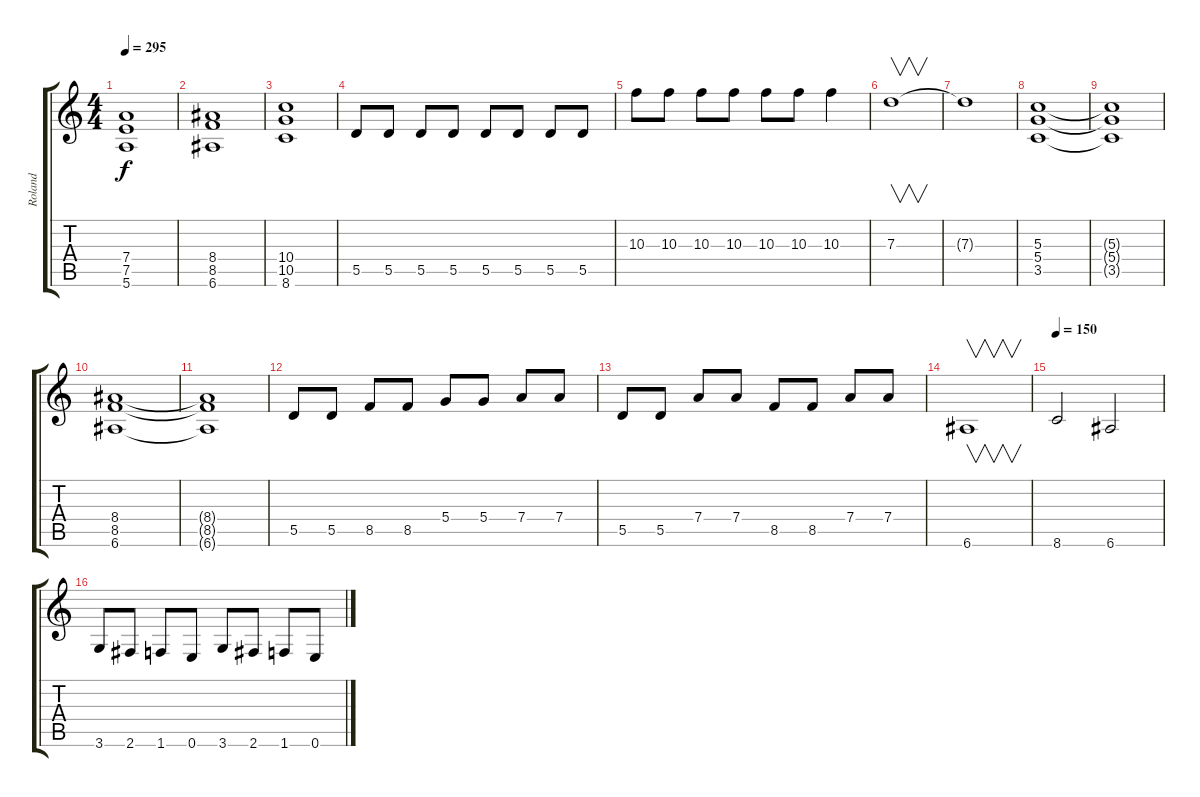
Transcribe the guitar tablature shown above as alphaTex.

\track ("Roland" "Roland") {instrument overdrivenguitar}
\staff {score tabs}
\tuning (E4 B3 G3 D3 A2 E2) {hide}
\ts (4 4)
\tempo 295
\clef g2
\ks c
(7.4{t} 7.5{t} 5.6{t}).1{dy f} |
(8.4 8.5 6.6).1 |
(10.4 10.5 8.6).1 |
5.5.8 5.5.8 5.5.8 5.5.8 5.5.8 5.5.8 5.5.8 5.5.8 |
10.3.8 10.3.8 10.3.8 10.3.8 10.3.8 10.3.8 10.3.4 |
7.3.1{v} |
7.3{t}.1 |
(5.3 5.4 3.5).1 |
(5.3{t} 5.4{t} 3.5{t}).1 |
(8.4 8.5 6.6).1 |
(8.4{t} 8.5{t} 6.6{t}).1 |
5.5.8 5.5.8 8.5.8 8.5.8 5.4.8 5.4.8 7.4.8 7.4.8 |
5.5.8 5.5.8 7.4.8 7.4.8 8.5.8 8.5.8 7.4.8 7.4.8 |
6.6.1{v} |
\tempo 150
8.6.2 6.6.2 |
3.6.8 2.6.8 1.6.8 0.6.8 3.6.8 2.6.8 1.6.8 0.6.8
